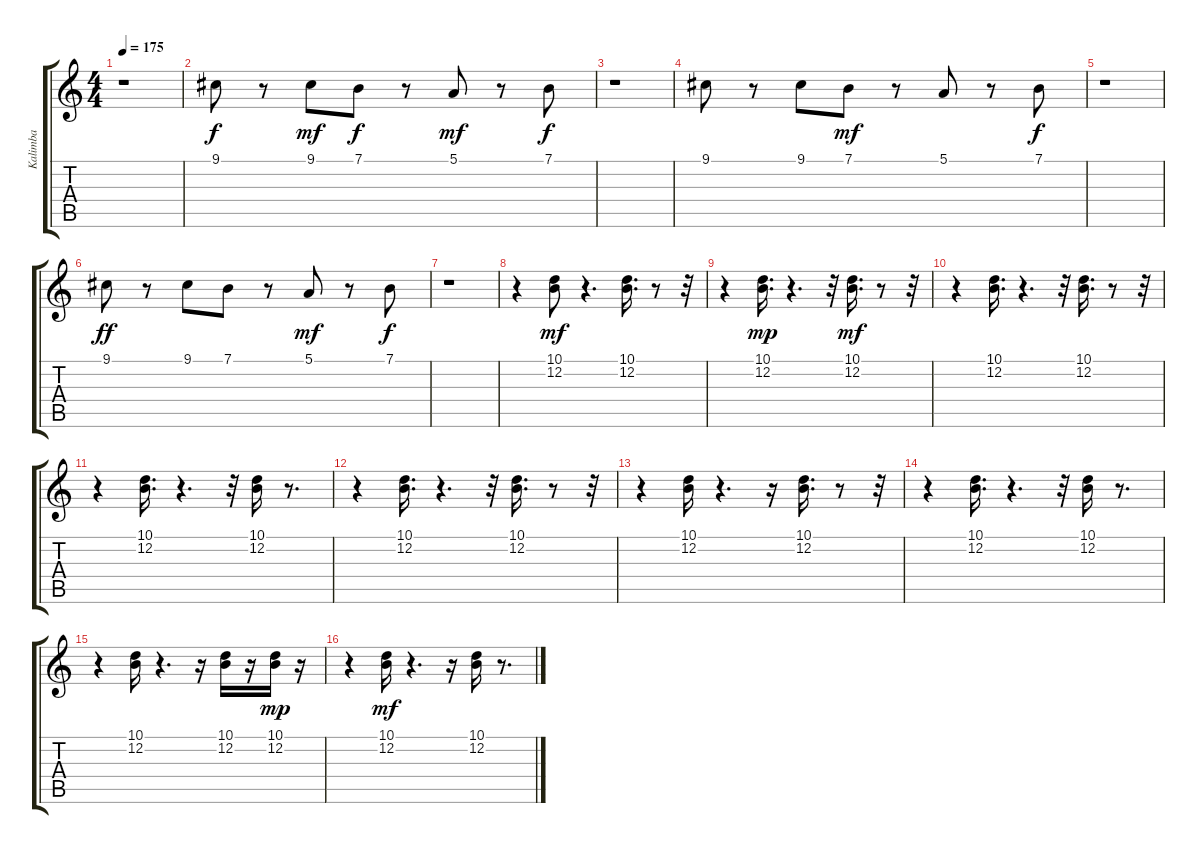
\track ("Kalimba" "Kalimba") {instrument kalimba}
\staff {score tabs}
\tuning (E4 B3 G3 D3 A2 E2) {hide}
\ts (4 4)
\tempo 175
\clef g2
\ks c
r.1{dy mf} |
9.1.8{dy f} r.8 9.1.8{dy mf} 7.1.8{dy f} r.8 5.1.8{dy mf} r.8 7.1.8{dy f} |
r.1 |
9.1.8 r.8 9.1.8 7.1.8{dy mf} r.8 5.1.8 r.8 7.1.8{dy f} |
r.1 |
9.1.8{dy ff} r.8 9.1.8 7.1.8 r.8 5.1.8{dy mf} r.8 7.1.8{dy f} |
r.1 |
r.4 (10.1 12.2).8{dy mf} r.4{d} (10.1 12.2).16{d} r.8 r.32 |
r.4 (10.1 12.2).16{d dy mp} r.4{d} r.32 (10.1 12.2).16{d dy mf} r.8 r.32 |
r.4 (10.1 12.2).16{d} r.4{d} r.32 (10.1 12.2).16{d} r.8 r.32 |
r.4 (10.1 12.2).16{d} r.4{d} r.32 (10.1 12.2).16 r.8{d} |
r.4 (10.1 12.2).16{d} r.4{d} r.32 (10.1 12.2).16{d} r.8 r.32 |
r.4 (10.1 12.2).16 r.4{d} r.16 (10.1 12.2).16{d} r.8 r.32 |
r.4 (10.1 12.2).16{d} r.4{d} r.32 (10.1 12.2).16 r.8{d} |
r.4 (10.1 12.2).16 r.4{d} r.16 (10.1 12.2).16 r.16 (10.1 12.2).16{dy mp} r.16 |
r.4 (10.1 12.2).16{dy mf} r.4{d} r.16 (10.1 12.2).16 r.8{d}
